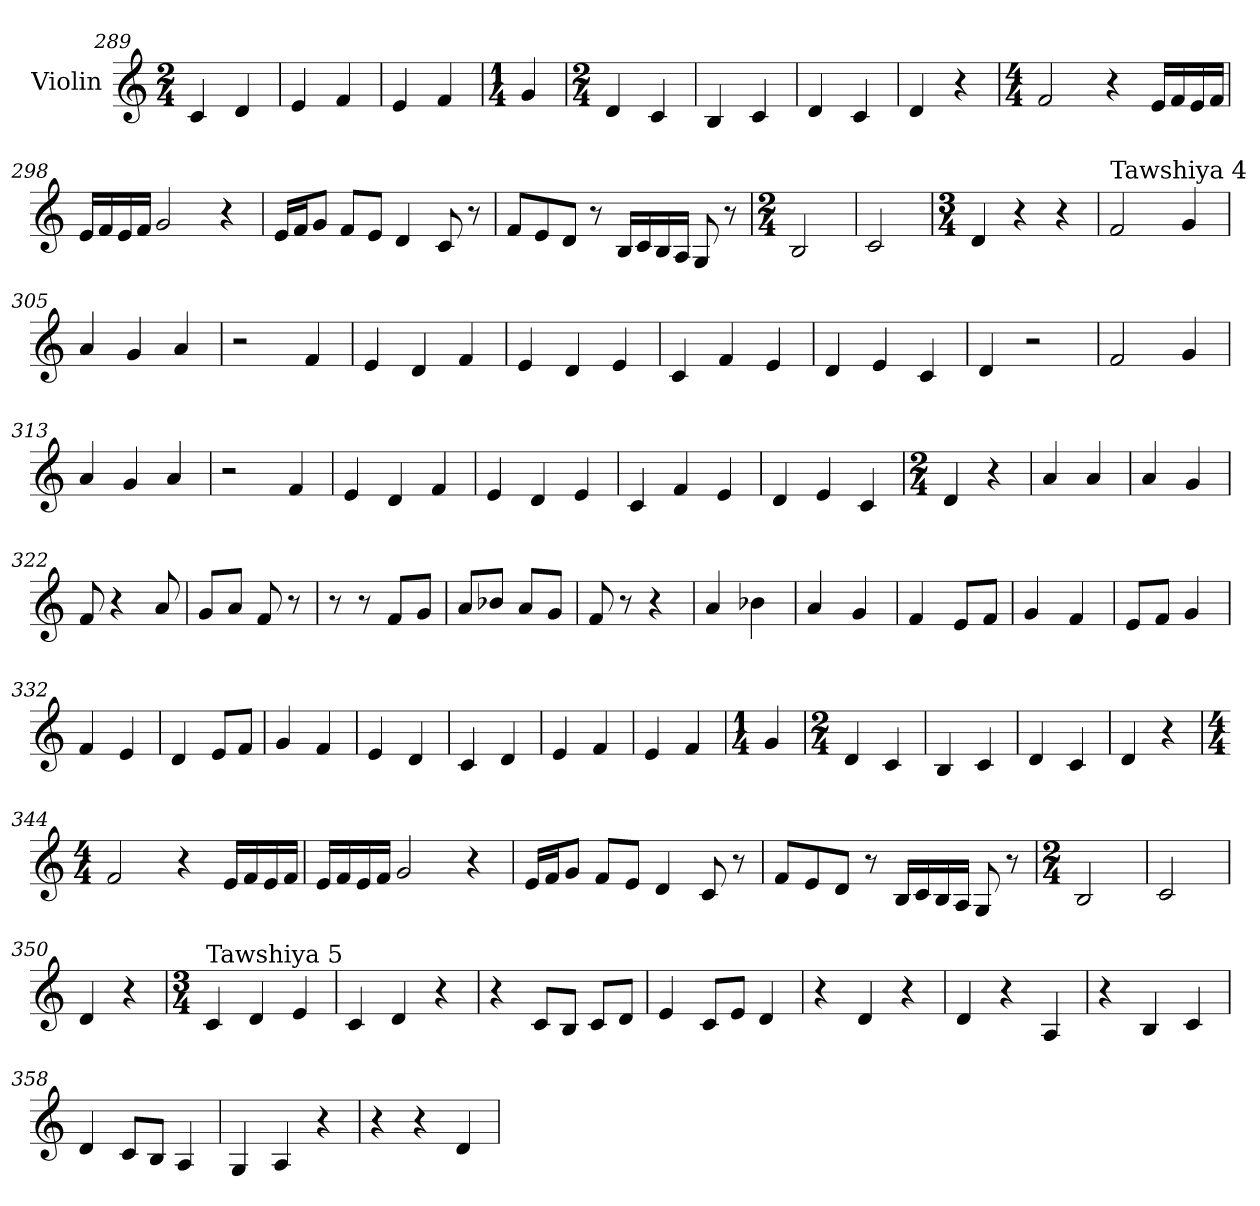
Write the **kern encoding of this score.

**kern
*part1
*staff1
*I"Violin
*clefG2
*k[]
*M2/4
=289
4c/
4d/
=290
4e/
4f/
=291
4e/
4f/
=292
*M1/4
4g/
=293
*M2/4
4d/
4c/
=294
4B/
4c/
=295
4d/
4c/
=296
4d/
4r
!!LO:LB:g=z
=297
*M4/4
*MM60
2f/
4r
16e/LL
16f/
16e/
16f/JJ
=298
16e/LL
16f/
16e/
16f/JJ
2g/
4r
=299
16e/LL
16f/J
8g/J
8f/L
8e/J
4d/
8c/
8r
=300
8f/L
8e/
8d/J
8r
16B/LL
16c/
16B/
16A/JJ
8G/
8r
=301
*M2/4
*MM80
2B/
!!LO:PB:g=z
=302
2c/
=303
*M3/4
4d/
4r
4r
=304
!LO:TX:a:t=Tawshiya 4
2f/
4g/
=305
4a/
4g/
4a/
=306
2r
4f/
=307
4e/
4d/
4f/
=308
4e/
4d/
4e/
=309
4c/
4f/
4e/
!!LO:LB:g=z
=310
4d/
4e/
4c/
=311
4d/
2r
=312
2f/
4g/
=313
4a/
4g/
4a/
=314
2r
4f/
=315
4e/
4d/
4f/
=316
4e/
4d/
4e/
=317
4c/
4f/
4e/
!!LO:LB:g=z
=318
4d/
4e/
4c/
=319
*M2/4
4d/
4r
=320
4a/
4a/
=321
4a/
4g/
=322
8f/
4r
8a/
=323
8g/L
8a/J
8f/
8r
=324
8r
8r
8f/L
8g/J
=325
8a/L
8b-X/J
8a/L
8g/J
=326
8f/
8r
4r
!!LO:LB:g=z
=327
4a/
4b-X\
=328
4a/
4g/
=329
4f/
8e/L
8f/J
=330
4g/
4f/
=331
8e/L
8f/J
4g/
=332
4f/
4e/
=333
4d/
8e/L
8f/J
=334
4g/
4f/
=335
4e/
4d/
=336
4c/
4d/
!!LO:LB:g=z
=337
4e/
4f/
=338
4e/
4f/
=339
*M1/4
4g/
=340
*M2/4
4d/
4c/
=341
4B/
4c/
=342
4d/
4c/
=343
4d/
4r
=344
*M4/4
*MM60
2f/
4r
16e/LL
16f/
16e/
16f/JJ
!!LO:LB:g=z
=345
16e/LL
16f/
16e/
16f/JJ
2g/
4r
=346
16e/LL
16f/J
8g/J
8f/L
8e/J
4d/
8c/
8r
=347
8f/L
8e/
8d/J
8r
16B/LL
16c/
16B/
16A/JJ
8G/
8r
=348
*M2/4
*MM80
2B/
=349
2c/
=350
4d/
4r
!!LO:LB:g=z
=351
*M3/4
!LO:TX:a:t=Tawshiya 5
4c/
4d/
4e/
=352
4c/
4d/
4r
=353
4r
8c/L
8B/J
8c/L
8d/J
=354
4e/
8c/L
8e/J
4d/
=355
4r
4d/
4r
=356
4d/
4r
4A/
=357
4r
4B/
4c/
!!LO:LB:g=z
=358
4d/
8c/L
8B/J
4A/
=359
4G/
4A/
4r
=360
4r
4r
4d/
=
*-
